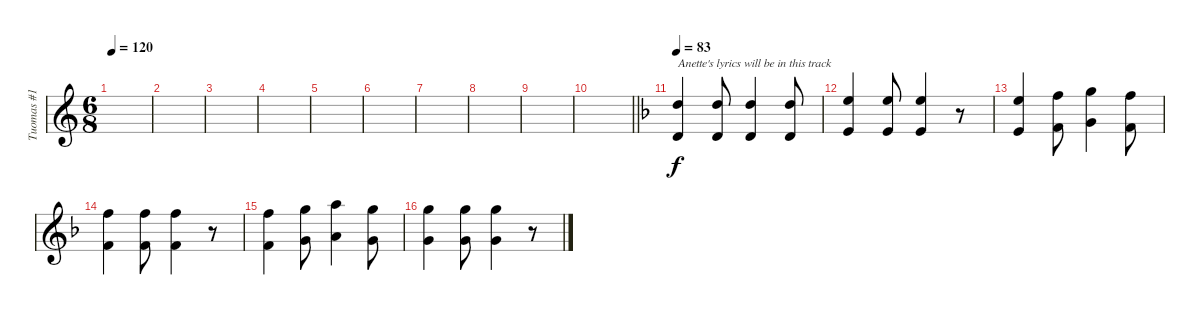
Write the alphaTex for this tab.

\track ("Tuomas #1" "Tuomas #1") {instrument choiraahs}
\staff {score}
\tuning (E5 A4 D4 G3) {hide}
\ts (6 8)
\tempo 120
\clef g2
\ks c
|
|
|
|
|
|
|
|
|
\barLineRight lightlight
|
\section ("" "")
\tempo 83
\ks f
(5.2 7.4).4{txt "Anette's lyrics will be in this track"} (5.2 0.3).8 (5.2 0.3).4 (5.2 0.3).8 |
(0.1 2.3).4 (0.1 2.3).8 (0.1 2.3).4 r.8 |
(0.1 2.3).4 (1.1 3.3).8 (3.1 5.3).4 (1.1 3.3).8 |
(1.1 3.3).4 (1.1 3.3).8 (1.1 3.3).4 r.8 |
(1.1 3.3).4 (3.1 5.3).8 (5.1 0.2).4 (3.1 5.3).8 |
(3.1 5.3).4 (3.1 5.3).8 (3.1 5.3).4 r.8
